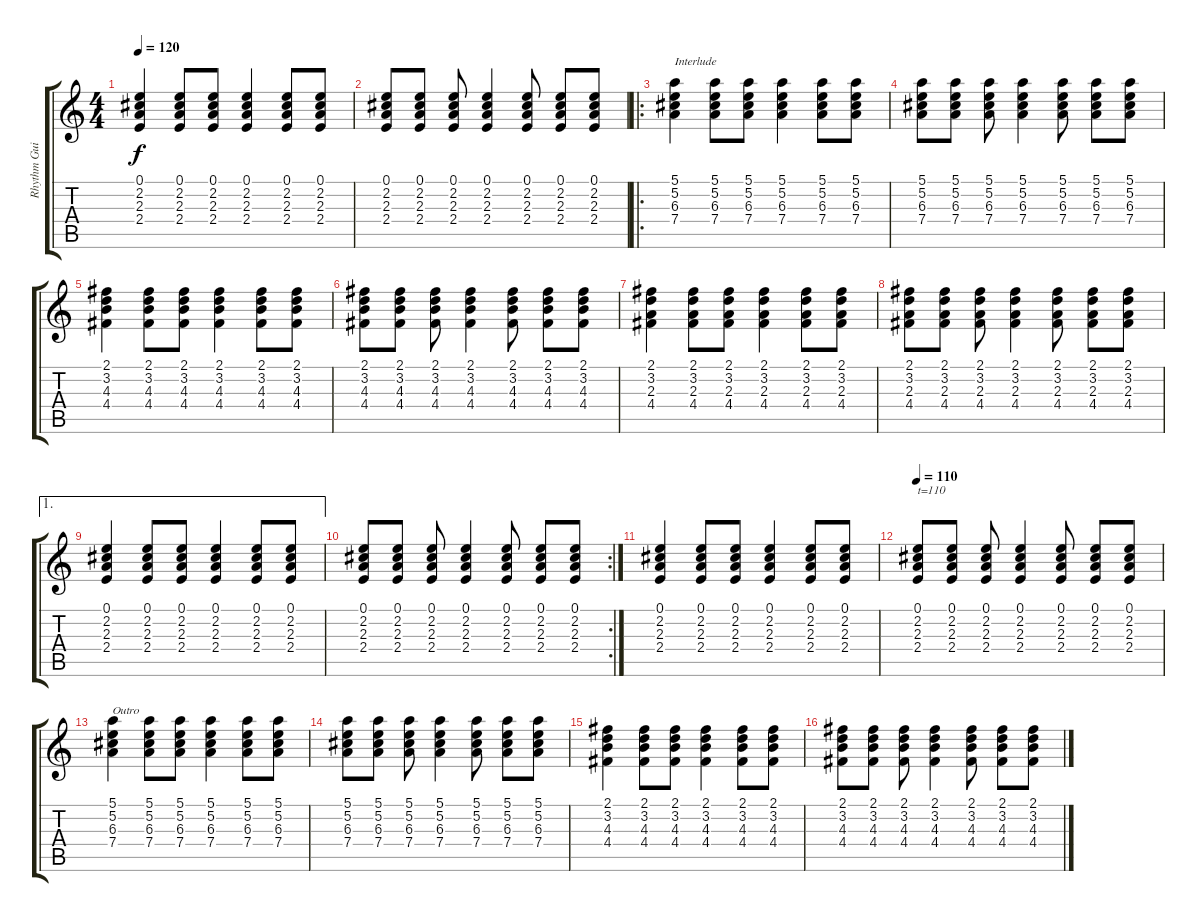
\track ("Rhythm Guitar" "Rhythm Gui") {instrument acousticguitarsteel}
\staff {score tabs}
\tuning (E4 B3 G3 D3 A2 E2) {hide}
\ts (4 4)
\tempo 120
\clef g2
\ks c
(0.1 2.2 2.3 2.4).4{dy f} (0.1 2.2 2.3 2.4).8 (0.1 2.2 2.3 2.4).8 (0.1 2.2 2.3 2.4).4 (0.1 2.2 2.3 2.4).8 (0.1 2.2 2.3 2.4).8 |
(0.1 2.2 2.3 2.4).8 (0.1 2.2 2.3 2.4).8 (0.1 2.2 2.3 2.4).8 (0.1 2.2 2.3 2.4).4 (0.1 2.2 2.3 2.4).8 (0.1 2.2 2.3 2.4).8 (0.1 2.2 2.3 2.4).8 |
\ro
(5.1 5.2 6.3 7.4).4{txt "Interlude"} (5.1 5.2 6.3 7.4).8 (5.1 5.2 6.3 7.4).8 (5.1 5.2 6.3 7.4).4 (5.1 5.2 6.3 7.4).8 (5.1 5.2 6.3 7.4).8 |
(5.1 5.2 6.3 7.4).8 (5.1 5.2 6.3 7.4).8 (5.1 5.2 6.3 7.4).8 (5.1 5.2 6.3 7.4).4 (5.1 5.2 6.3 7.4).8 (5.1 5.2 6.3 7.4).8 (5.1 5.2 6.3 7.4).8 |
(2.1 3.2 4.3 4.4).4 (2.1 3.2 4.3 4.4).8 (2.1 3.2 4.3 4.4).8 (2.1 3.2 4.3 4.4).4 (2.1 3.2 4.3 4.4).8 (2.1 3.2 4.3 4.4).8 |
(2.1 3.2 4.3 4.4).8 (2.1 3.2 4.3 4.4).8 (2.1 3.2 4.3 4.4).8 (2.1 3.2 4.3 4.4).4 (2.1 3.2 4.3 4.4).8 (2.1 3.2 4.3 4.4).8 (2.1 3.2 4.3 4.4).8 |
(2.1 3.2 2.3 4.4).4 (2.1 3.2 2.3 4.4).8 (2.1 3.2 2.3 4.4).8 (2.1 3.2 2.3 4.4).4 (2.1 3.2 2.3 4.4).8 (2.1 3.2 2.3 4.4).8 |
(2.1 3.2 2.3 4.4).8 (2.1 3.2 2.3 4.4).8 (2.1 3.2 2.3 4.4).8 (2.1 3.2 2.3 4.4).4 (2.1 3.2 2.3 4.4).8 (2.1 3.2 2.3 4.4).8 (2.1 3.2 2.3 4.4).8 |
\ae 1
(0.1 2.2 2.3 2.4).4 (0.1 2.2 2.3 2.4).8 (0.1 2.2 2.3 2.4).8 (0.1 2.2 2.3 2.4).4 (0.1 2.2 2.3 2.4).8 (0.1 2.2 2.3 2.4).8 |
\rc 2
(0.1 2.2 2.3 2.4).8 (0.1 2.2 2.3 2.4).8 (0.1 2.2 2.3 2.4).8 (0.1 2.2 2.3 2.4).4 (0.1 2.2 2.3 2.4).8 (0.1 2.2 2.3 2.4).8 (0.1 2.2 2.3 2.4).8 |
(0.1 2.2 2.3 2.4).4 (0.1 2.2 2.3 2.4).8 (0.1 2.2 2.3 2.4).8 (0.1 2.2 2.3 2.4).4 (0.1 2.2 2.3 2.4).8 (0.1 2.2 2.3 2.4).8 |
\tempo 110
(0.1 2.2 2.3 2.4).8{txt "t=110"} (0.1 2.2 2.3 2.4).8 (0.1 2.2 2.3 2.4).8 (0.1 2.2 2.3 2.4).4 (0.1 2.2 2.3 2.4).8 (0.1 2.2 2.3 2.4).8 (0.1 2.2 2.3 2.4).8 |
(5.1 5.2 6.3 7.4).4{txt "Outro"} (5.1 5.2 6.3 7.4).8 (5.1 5.2 6.3 7.4).8 (5.1 5.2 6.3 7.4).4 (5.1 5.2 6.3 7.4).8 (5.1 5.2 6.3 7.4).8 |
(5.1 5.2 6.3 7.4).8 (5.1 5.2 6.3 7.4).8 (5.1 5.2 6.3 7.4).8 (5.1 5.2 6.3 7.4).4 (5.1 5.2 6.3 7.4).8 (5.1 5.2 6.3 7.4).8 (5.1 5.2 6.3 7.4).8 |
(2.1 3.2 4.3 4.4).4 (2.1 3.2 4.3 4.4).8 (2.1 3.2 4.3 4.4).8 (2.1 3.2 4.3 4.4).4 (2.1 3.2 4.3 4.4).8 (2.1 3.2 4.3 4.4).8 |
(2.1 3.2 4.3 4.4).8 (2.1 3.2 4.3 4.4).8 (2.1 3.2 4.3 4.4).8 (2.1 3.2 4.3 4.4).4 (2.1 3.2 4.3 4.4).8 (2.1 3.2 4.3 4.4).8 (2.1 3.2 4.3 4.4).8
